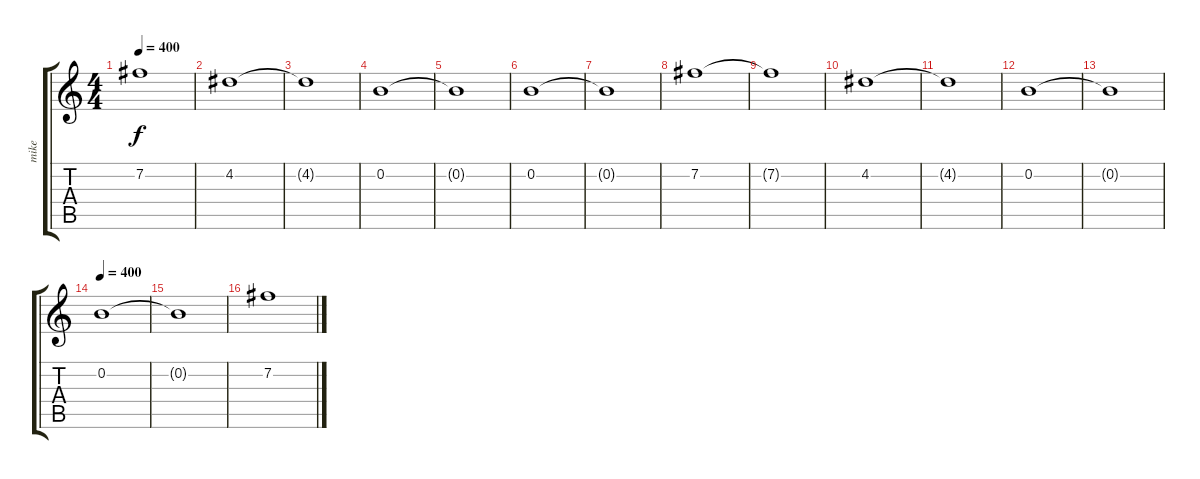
\track ("mike" "mike") {instrument electricguitarjazz}
\staff {score tabs}
\tuning (E4 B3 G3 D3 A2 E2) {hide}
\ts (4 4)
\tempo 400
\clef g2
\ks c
7.2{t}.1{dy f} |
4.2.1 |
4.2{t}.1 |
0.2.1 |
0.2{t}.1 |
0.2.1 |
0.2{t}.1 |
7.2.1 |
7.2{t}.1 |
4.2.1 |
4.2{t}.1 |
0.2.1 |
0.2{t}.1 |
\tempo 400
0.2.1 |
0.2{t}.1 |
7.2.1
